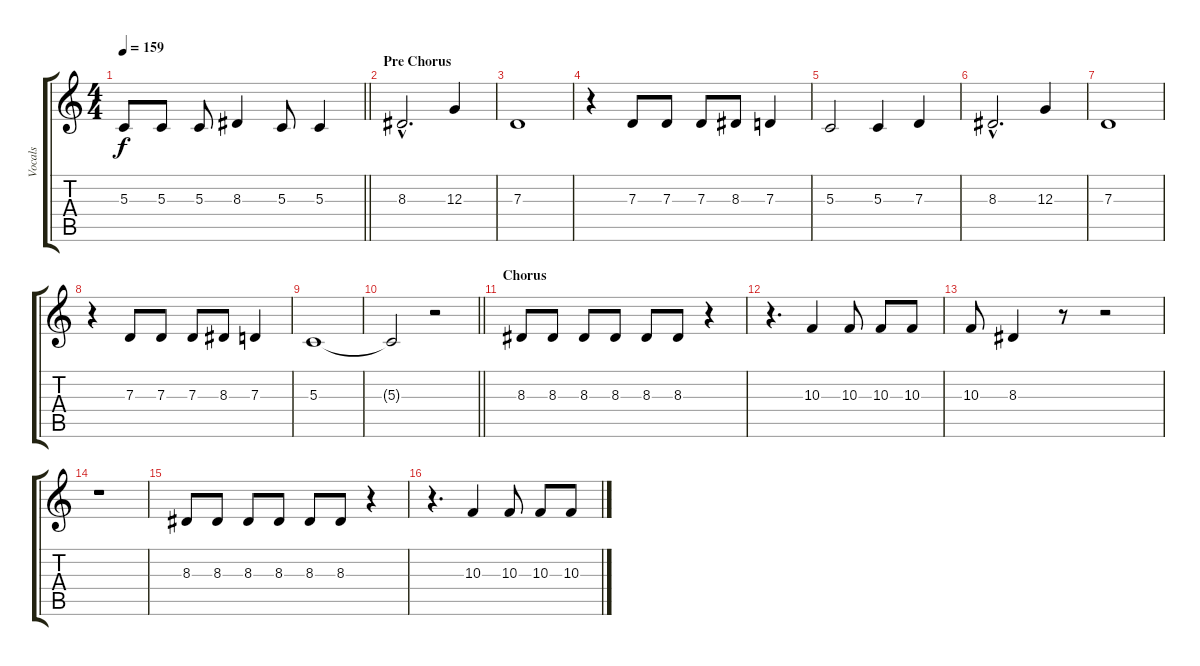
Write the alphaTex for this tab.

\track ("Vocals" "Vocals") {instrument tenorsax}
\staff {score tabs}
\tuning (E4 B3 G3 D3 A2 E2) {hide}
\ts (4 4)
\tempo 159
\clef g2
\barLineRight lightlight
\ks c
5.3.8{dy f} 5.3.8 5.3.8 8.3.4 5.3.8 5.3.4 |
\section ("" "Pre Chorus")
8.3{hac}.2{d} 12.3.4 |
7.3.1 |
r.4 7.3.8 7.3.8 7.3.8 8.3.8 7.3.4 |
5.3.2 5.3.4 7.3.4 |
8.3{hac}.2{d} 12.3.4 |
7.3.1 |
r.4 7.3.8 7.3.8 7.3.8 8.3.8 7.3.4 |
5.3.1 |
\barLineRight lightlight
5.3{t}.2 r.2 |
\section ("" "Chorus")
8.3.8 8.3.8 8.3.8 8.3.8 8.3.8 8.3.8 r.4 |
r.4{d} 10.3.4 10.3.8 10.3.8 10.3.8 |
10.3.8 8.3.4 r.8 r.2 |
r.1 |
8.3.8 8.3.8 8.3.8 8.3.8 8.3.8 8.3.8 r.4 |
r.4{d} 10.3.4 10.3.8 10.3.8 10.3.8
